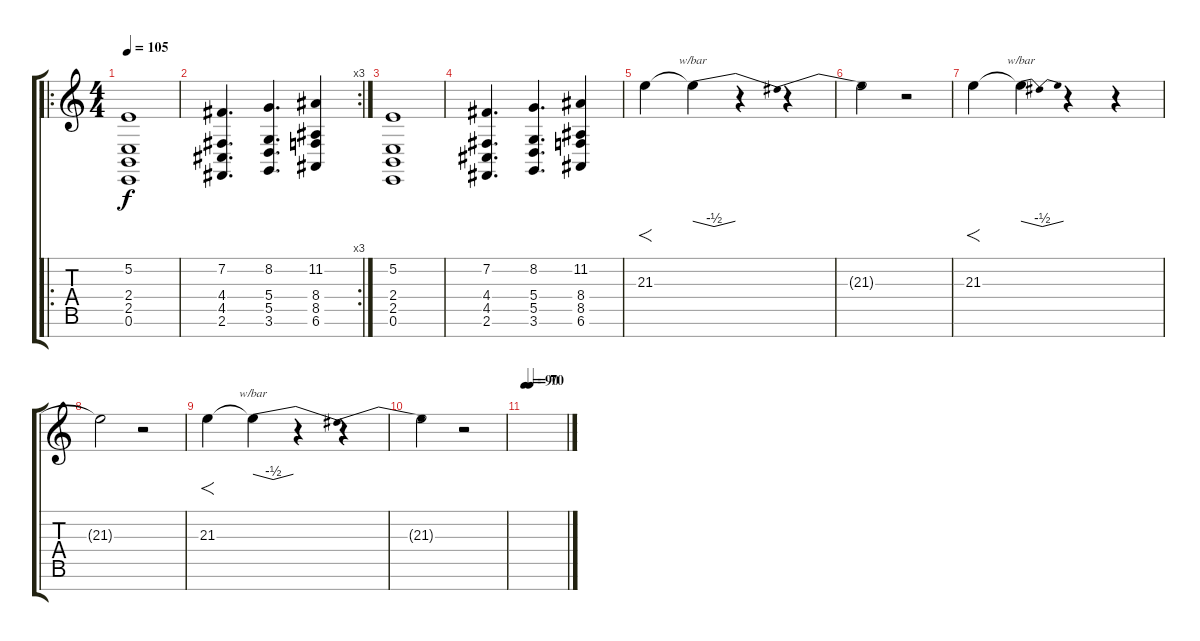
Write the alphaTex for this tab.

\track "" {instrument pad4choir}
\staff {score tabs}
\tuning (E4 B3 G3 D3 A2 E2 B1) {hide}
\ro
\ts (4 4)
\tempo 105
\clef g2
\ks c
(5.2 2.4 2.5 0.6).1{dy f} |
\rc 3
(7.2 4.4 4.5 2.6).4{d} (8.2 5.4 5.5 3.6).4{d} (11.2 8.4 8.5 6.6).4 |
(5.2 2.4 2.5 0.6).1 |
(7.2 4.4 4.5 2.6).4{d} (8.2 5.4 5.5 3.6).4{d} (11.2 8.4 8.5 6.6).4 |
21.3.4{f} 21.3{t}.4{tbe (dip default 0 0 30 -2 60 0)} r.4 r.4 |
21.3{t}.2 r.2 |
21.3.4{f} 21.3{t}.4{tbe (dip default 0 0 30 -2 60 0)} r.4 r.4 |
21.3{t}.2 r.2 |
21.3.4{f} 21.3{t}.4{tbe (dip default 0 0 30 -2 60 0)} r.4 r.4 |
21.3{t}.2 r.2 |
\tempo 90
\tempo (70 0.125)
